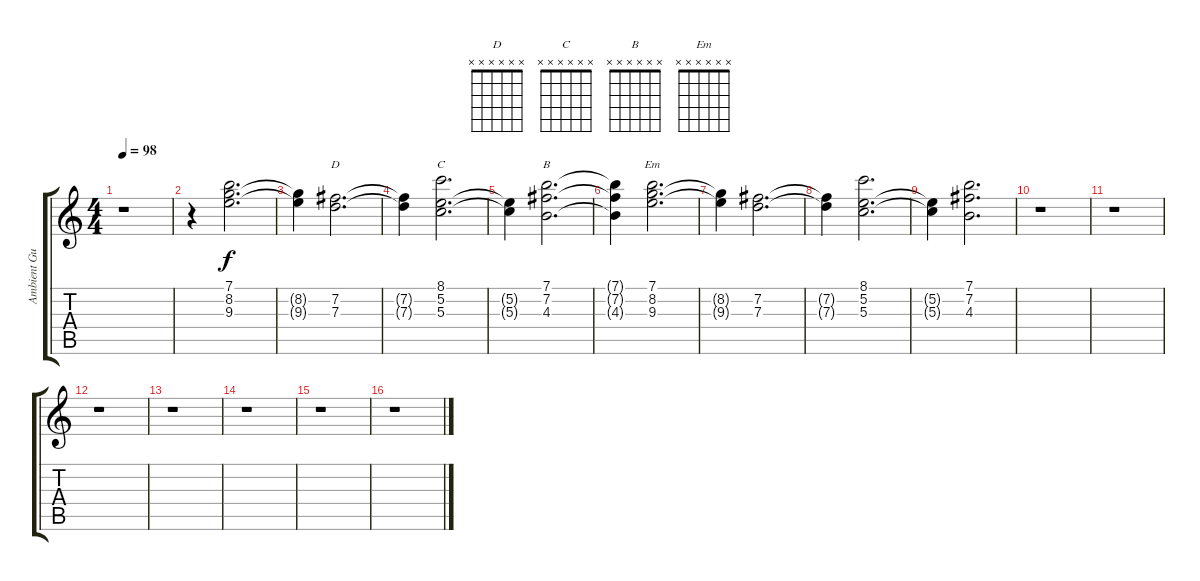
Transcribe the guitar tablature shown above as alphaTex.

\track ("Ambient Guitar 2 " "Ambient Gu") {instrument electricguitarclean}
\staff {score tabs}
\tuning (E4 B3 G3 D3 A2 E2) {hide}
\chord ("D" x x x x x x) {firstfret 0}
\chord ("C" x x x x x x) {firstfret 0}
\chord ("B" x x x x x x) {firstfret 0}
\chord ("Em" x x x x x x) {firstfret 0}
\ts (4 4)
\tempo 98
\clef g2
\ks c
r.1{dy f} |
r.4 (7.1 8.2 9.3).2{d} |
(8.2{t} 9.3{t}).4 (7.2 7.3).2{d ch "D"} |
(7.2{t} 7.3{t}).4 (8.1 5.2 5.3).2{d ch "C"} |
(5.2{t} 5.3{t}).4 (7.1 7.2 4.3).2{d ch "B"} |
(7.1{t} 7.2{t} 4.3{t}).4 (7.1 8.2 9.3).2{d ch "Em"} |
(8.2{t} 9.3{t}).4 (7.2 7.3).2{d} |
(7.2{t} 7.3{t}).4 (8.1 5.2 5.3).2{d} |
(5.2{t} 5.3{t}).4 (7.1 7.2 4.3).2{d} |
r.1 |
r.1 |
r.1 |
r.1 |
r.1 |
r.1 |
r.1
